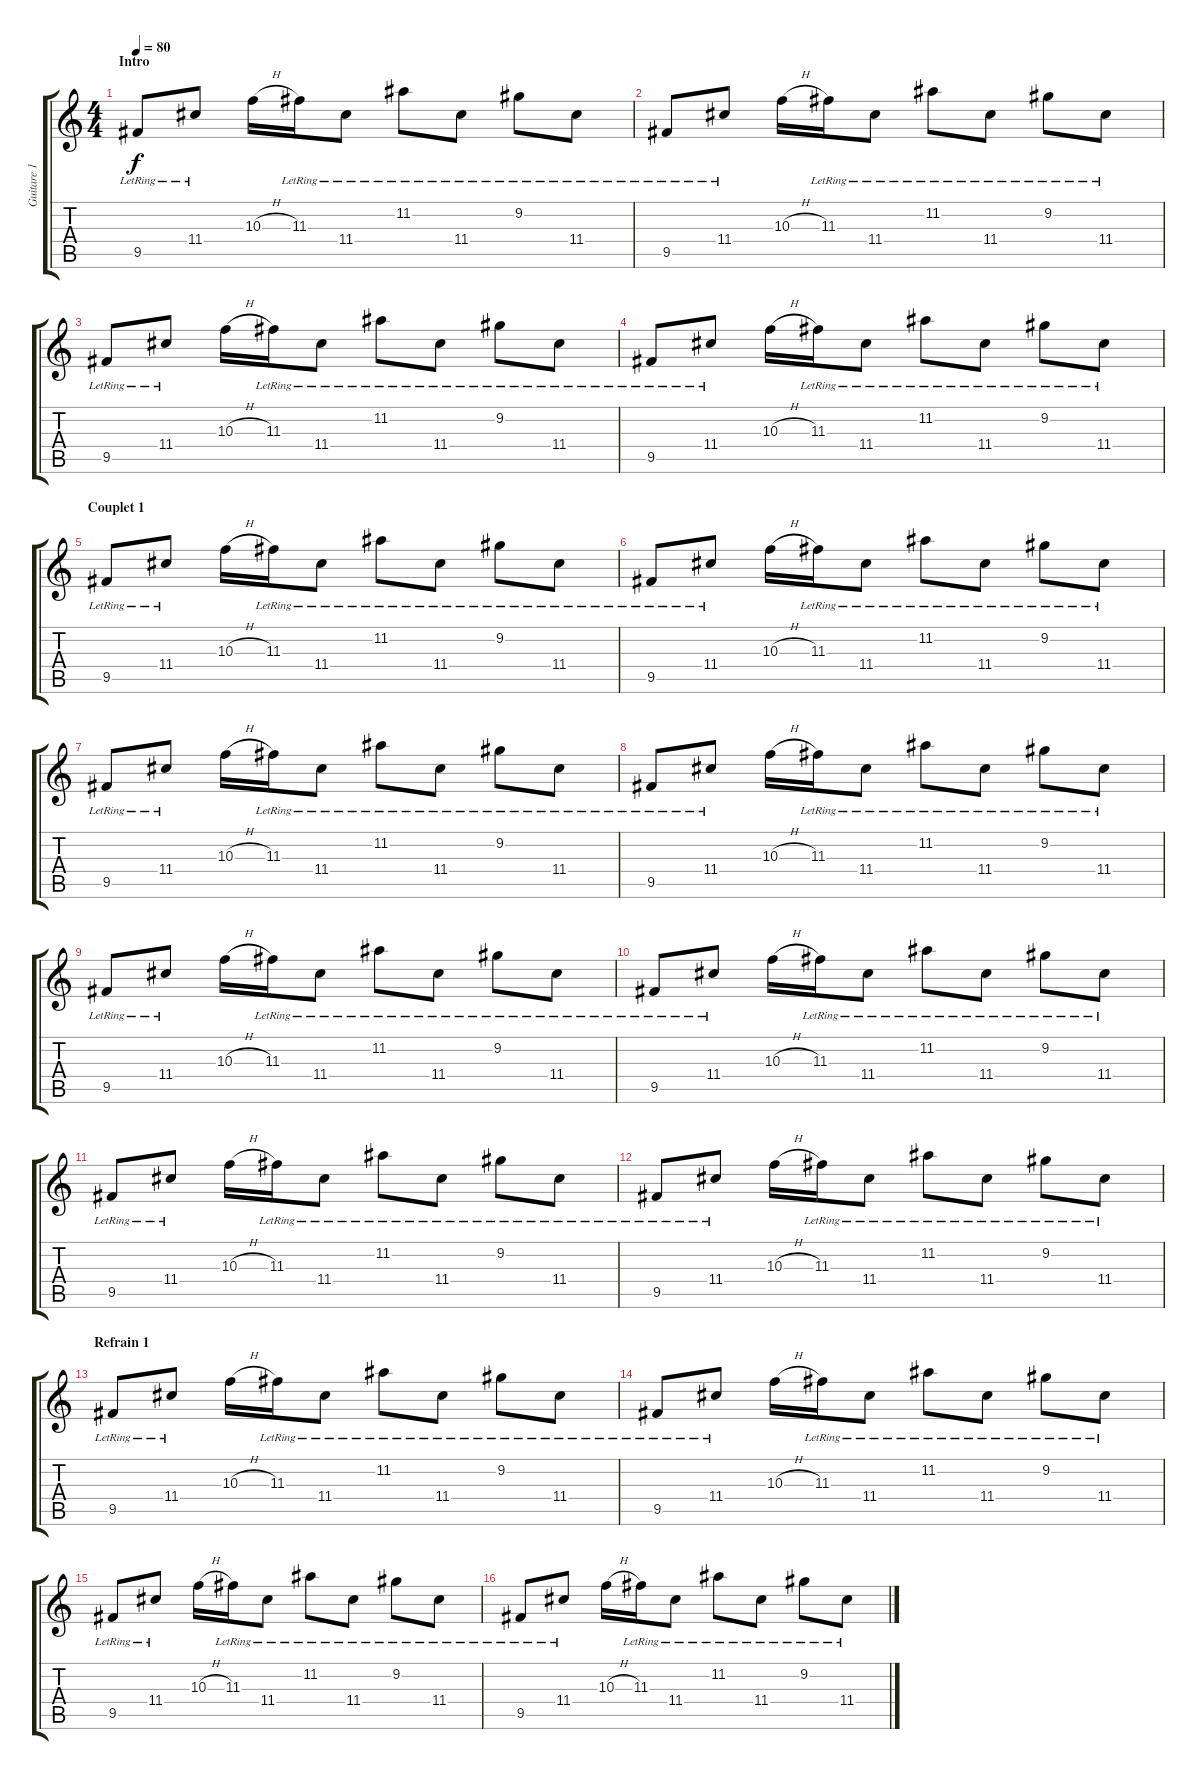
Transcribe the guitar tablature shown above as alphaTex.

\track ("Guitare 1" "Guitare 1") {instrument electricguitarjazz}
\staff {score tabs}
\tuning (E4 B3 G3 D3 A2 E2) {hide}
\ts (4 4)
\section ("" "Intro")
\tempo 80
\clef g2
\ks c
9.5{lr}.8{dy f instrument electricguitarjazz} 11.4{lr}.8 10.3{h}.16 11.3{lr}.16 11.4{lr}.8 11.2{lr}.8 11.4{lr}.8 9.2{lr}.8 11.4{lr}.8 |
9.5{lr}.8 11.4{lr}.8 10.3{h}.16 11.3{lr}.16 11.4{lr}.8 11.2{lr}.8 11.4{lr}.8 9.2{lr}.8 11.4{lr}.8 |
9.5{lr}.8 11.4{lr}.8 10.3{h}.16 11.3{lr}.16 11.4{lr}.8 11.2{lr}.8 11.4{lr}.8 9.2{lr}.8 11.4{lr}.8 |
9.5{lr}.8 11.4{lr}.8 10.3{h}.16 11.3{lr}.16 11.4{lr}.8 11.2{lr}.8 11.4{lr}.8 9.2{lr}.8 11.4{lr}.8 |
\section ("" "Couplet 1")
9.5{lr}.8 11.4{lr}.8 10.3{h}.16 11.3{lr}.16 11.4{lr}.8 11.2{lr}.8 11.4{lr}.8 9.2{lr}.8 11.4{lr}.8 |
9.5{lr}.8 11.4{lr}.8 10.3{h}.16 11.3{lr}.16 11.4{lr}.8 11.2{lr}.8 11.4{lr}.8 9.2{lr}.8 11.4{lr}.8 |
9.5{lr}.8 11.4{lr}.8 10.3{h}.16 11.3{lr}.16 11.4{lr}.8 11.2{lr}.8 11.4{lr}.8 9.2{lr}.8 11.4{lr}.8 |
9.5{lr}.8 11.4{lr}.8 10.3{h}.16 11.3{lr}.16 11.4{lr}.8 11.2{lr}.8 11.4{lr}.8 9.2{lr}.8 11.4{lr}.8 |
9.5{lr}.8 11.4{lr}.8 10.3{h}.16 11.3{lr}.16 11.4{lr}.8 11.2{lr}.8 11.4{lr}.8 9.2{lr}.8 11.4{lr}.8 |
9.5{lr}.8 11.4{lr}.8 10.3{h}.16 11.3{lr}.16 11.4{lr}.8 11.2{lr}.8 11.4{lr}.8 9.2{lr}.8 11.4{lr}.8 |
9.5{lr}.8 11.4{lr}.8 10.3{h}.16 11.3{lr}.16 11.4{lr}.8 11.2{lr}.8 11.4{lr}.8 9.2{lr}.8 11.4{lr}.8 |
9.5{lr}.8 11.4{lr}.8 10.3{h}.16 11.3{lr}.16 11.4{lr}.8 11.2{lr}.8 11.4{lr}.8 9.2{lr}.8 11.4{lr}.8 |
\section ("" "Refrain 1")
9.5{lr}.8 11.4{lr}.8 10.3{h}.16 11.3{lr}.16 11.4{lr}.8 11.2{lr}.8 11.4{lr}.8 9.2{lr}.8 11.4{lr}.8 |
9.5{lr}.8 11.4{lr}.8 10.3{h}.16 11.3{lr}.16 11.4{lr}.8 11.2{lr}.8 11.4{lr}.8 9.2{lr}.8 11.4{lr}.8 |
9.5{lr}.8 11.4{lr}.8 10.3{h}.16 11.3{lr}.16 11.4{lr}.8 11.2{lr}.8 11.4{lr}.8 9.2{lr}.8 11.4{lr}.8 |
9.5{lr}.8 11.4{lr}.8 10.3{h}.16 11.3{lr}.16 11.4{lr}.8 11.2{lr}.8 11.4{lr}.8 9.2{lr}.8 11.4{lr}.8
